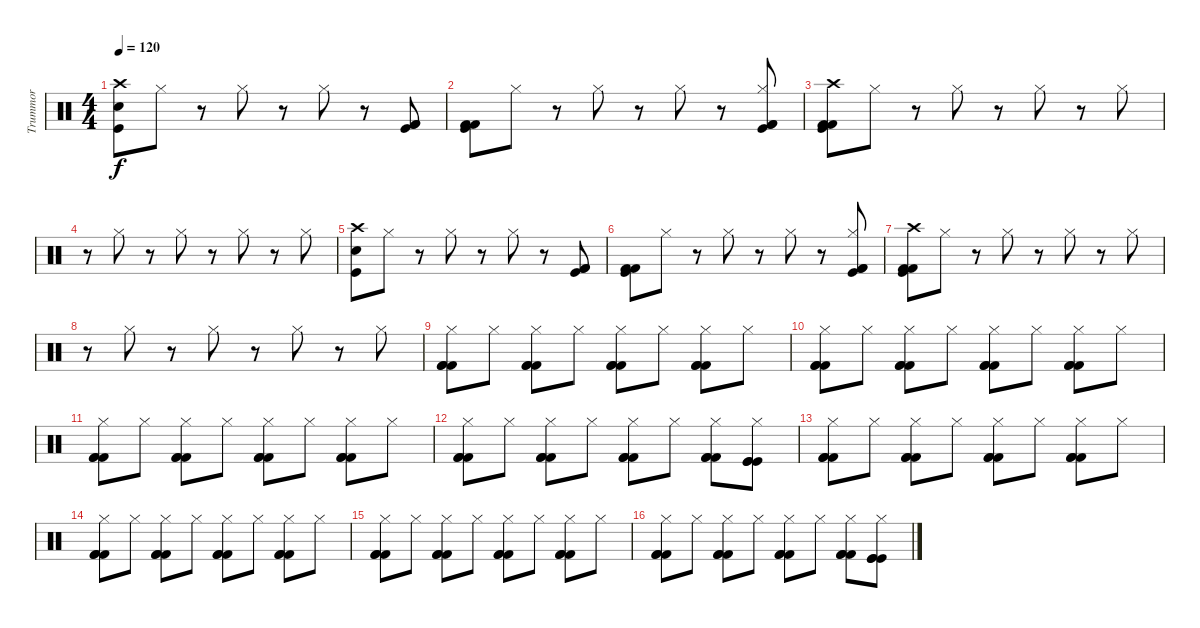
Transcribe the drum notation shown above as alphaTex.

\track ("Trummor" "Trummor") {instrument percussion}
\staff {score}
\articulation defaults
\ts (4 4)
\tempo 120
\clef neutral
\ks c
("Crash high (hit)" "Electric Snare (hit)" "Kick (hit)").8{dy f} "Hi-Hat (closed)".8 r.8 "Hi-Hat (closed)".8 r.8 "Hi-Hat (closed)".8 r.8 ("Kick (hit)" "Kick (hit) 2" "Kick (hit) 2").8 |
("Kick (hit)" "Kick (hit) 2" "Kick (hit) 2").8 "Hi-Hat (closed)".8 r.8 "Hi-Hat (closed)".8 r.8 "Hi-Hat (closed)".8 r.8 ("Hi-Hat (closed)" "Kick (hit)" "Kick (hit) 2" "Kick (hit) 2").8 |
("Crash high (hit)" "Kick (hit) 2" "Kick (hit) 2" "Kick (hit)").8 "Hi-Hat (closed)".8 r.8 "Hi-Hat (closed)".8 r.8 "Hi-Hat (closed)".8 r.8 "Hi-Hat (closed)".8 |
r.8 "Hi-Hat (closed)".8 r.8 "Hi-Hat (closed)".8 r.8 "Hi-Hat (closed)".8 r.8 "Hi-Hat (closed)".8 |
("Crash high (hit)" "Electric Snare (hit)" "Kick (hit)").8 "Hi-Hat (closed)".8 r.8 "Hi-Hat (closed)".8 r.8 "Hi-Hat (closed)".8 r.8 ("Kick (hit)" "Kick (hit) 2" "Kick (hit) 2").8 |
("Kick (hit)" "Kick (hit) 2" "Kick (hit) 2").8 "Hi-Hat (closed)".8 r.8 "Hi-Hat (closed)".8 r.8 "Hi-Hat (closed)".8 r.8 ("Hi-Hat (closed)" "Kick (hit)" "Kick (hit) 2" "Kick (hit) 2").8 |
("Crash high (hit)" "Kick (hit) 2" "Kick (hit) 2" "Kick (hit)").8 "Hi-Hat (closed)".8 r.8 "Hi-Hat (closed)".8 r.8 "Hi-Hat (closed)".8 r.8 "Hi-Hat (closed)".8 |
r.8 "Hi-Hat (closed)".8 r.8 "Hi-Hat (closed)".8 r.8 "Hi-Hat (closed)".8 r.8 "Hi-Hat (closed)".8 |
("Hi-Hat (closed)" "Kick (hit) 2" "Kick (hit) 2" "Kick (hit) 2").8 "Hi-Hat (closed)".8 ("Hi-Hat (closed)" "Kick (hit) 2" "Kick (hit) 2" "Kick (hit) 2").8 "Hi-Hat (closed)".8 ("Hi-Hat (closed)" "Kick (hit) 2" "Kick (hit) 2" "Kick (hit) 2").8 "Hi-Hat (closed)".8 ("Hi-Hat (closed)" "Kick (hit) 2" "Kick (hit) 2" "Kick (hit) 2").8 "Hi-Hat (closed)".8 |
("Hi-Hat (closed)" "Kick (hit) 2" "Kick (hit) 2" "Kick (hit) 2").8 "Hi-Hat (closed)".8 ("Hi-Hat (closed)" "Kick (hit) 2" "Kick (hit) 2" "Kick (hit) 2").8 "Hi-Hat (closed)".8 ("Hi-Hat (closed)" "Kick (hit) 2" "Kick (hit) 2" "Kick (hit) 2").8 "Hi-Hat (closed)".8 ("Hi-Hat (closed)" "Kick (hit) 2" "Kick (hit) 2" "Kick (hit) 2").8 "Hi-Hat (closed)".8 |
("Hi-Hat (closed)" "Kick (hit) 2" "Kick (hit) 2" "Kick (hit) 2").8 "Hi-Hat (closed)".8 ("Hi-Hat (closed)" "Kick (hit) 2" "Kick (hit) 2" "Kick (hit) 2").8 "Hi-Hat (closed)".8 ("Hi-Hat (closed)" "Kick (hit) 2" "Kick (hit) 2" "Kick (hit) 2").8 "Hi-Hat (closed)".8 ("Hi-Hat (closed)" "Kick (hit) 2" "Kick (hit) 2" "Kick (hit) 2").8 "Hi-Hat (closed)".8 |
("Hi-Hat (closed)" "Kick (hit) 2" "Kick (hit) 2" "Kick (hit) 2").8 "Hi-Hat (closed)".8 ("Hi-Hat (closed)" "Kick (hit) 2" "Kick (hit) 2" "Kick (hit) 2").8 "Hi-Hat (closed)".8 ("Hi-Hat (closed)" "Kick (hit) 2" "Kick (hit) 2" "Kick (hit) 2").8 "Hi-Hat (closed)".8 ("Hi-Hat (closed)" "Kick (hit) 2" "Kick (hit) 2" "Kick (hit) 2").8 ("Hi-Hat (closed)" "Kick (hit)" "Kick (hit)" "Kick (hit)").8 |
("Hi-Hat (closed)" "Kick (hit) 2" "Kick (hit) 2" "Kick (hit) 2").8 "Hi-Hat (closed)".8 ("Hi-Hat (closed)" "Kick (hit) 2" "Kick (hit) 2" "Kick (hit) 2").8 "Hi-Hat (closed)".8 ("Hi-Hat (closed)" "Kick (hit) 2" "Kick (hit) 2" "Kick (hit) 2").8 "Hi-Hat (closed)".8 ("Hi-Hat (closed)" "Kick (hit) 2" "Kick (hit) 2" "Kick (hit) 2").8 "Hi-Hat (closed)".8 |
("Hi-Hat (closed)" "Kick (hit) 2" "Kick (hit) 2" "Kick (hit) 2").8 "Hi-Hat (closed)".8 ("Hi-Hat (closed)" "Kick (hit) 2" "Kick (hit) 2" "Kick (hit) 2").8 "Hi-Hat (closed)".8 ("Hi-Hat (closed)" "Kick (hit) 2" "Kick (hit) 2" "Kick (hit) 2").8 "Hi-Hat (closed)".8 ("Hi-Hat (closed)" "Kick (hit) 2" "Kick (hit) 2" "Kick (hit) 2").8 "Hi-Hat (closed)".8 |
("Hi-Hat (closed)" "Kick (hit) 2" "Kick (hit) 2" "Kick (hit) 2").8 "Hi-Hat (closed)".8 ("Hi-Hat (closed)" "Kick (hit) 2" "Kick (hit) 2" "Kick (hit) 2").8 "Hi-Hat (closed)".8 ("Hi-Hat (closed)" "Kick (hit) 2" "Kick (hit) 2" "Kick (hit) 2").8 "Hi-Hat (closed)".8 ("Hi-Hat (closed)" "Kick (hit) 2" "Kick (hit) 2" "Kick (hit) 2").8 "Hi-Hat (closed)".8 |
("Hi-Hat (closed)" "Kick (hit) 2" "Kick (hit) 2" "Kick (hit) 2").8 "Hi-Hat (closed)".8 ("Hi-Hat (closed)" "Kick (hit) 2" "Kick (hit) 2" "Kick (hit) 2").8 "Hi-Hat (closed)".8 ("Hi-Hat (closed)" "Kick (hit) 2" "Kick (hit) 2" "Kick (hit) 2").8 "Hi-Hat (closed)".8 ("Hi-Hat (closed)" "Kick (hit) 2" "Kick (hit) 2" "Kick (hit) 2").8 ("Hi-Hat (closed)" "Kick (hit)" "Kick (hit)" "Kick (hit)").8
